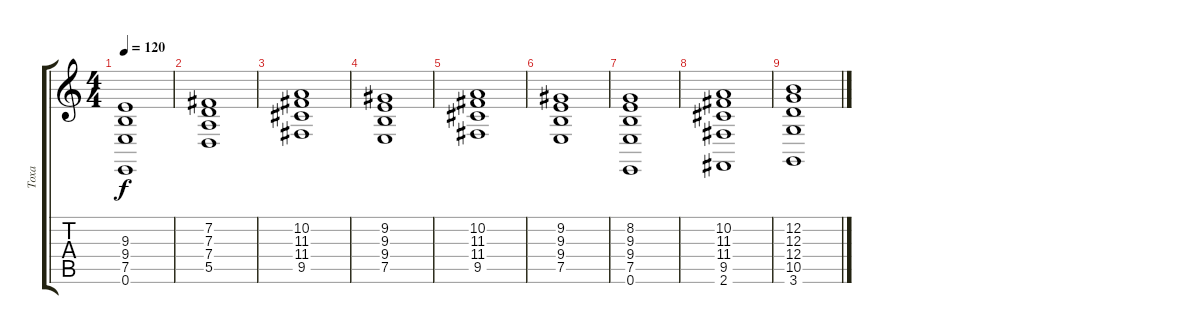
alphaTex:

\track ("Тоха" "Тоха") {instrument synthstrings1}
\staff {score tabs}
\tuning (E4 B3 G3 D3 A2 E2) {hide}
\ts (4 4)
\tempo 120
\clef g2
\ks c
(9.3 9.4 7.5 0.6).1{dy f} |
(7.2 7.3 7.4 5.5).1 |
(10.2 11.3 11.4 9.5).1 |
(9.2 9.3 9.4 7.5).1 |
(10.2 11.3 11.4 9.5).1 |
(9.2 9.3 9.4 7.5).1 |
(8.2 9.3 9.4 7.5 0.6).1 |
(10.2 11.3 11.4 9.5 2.6).1 |
(12.2 12.3 12.4 10.5 3.6).1
